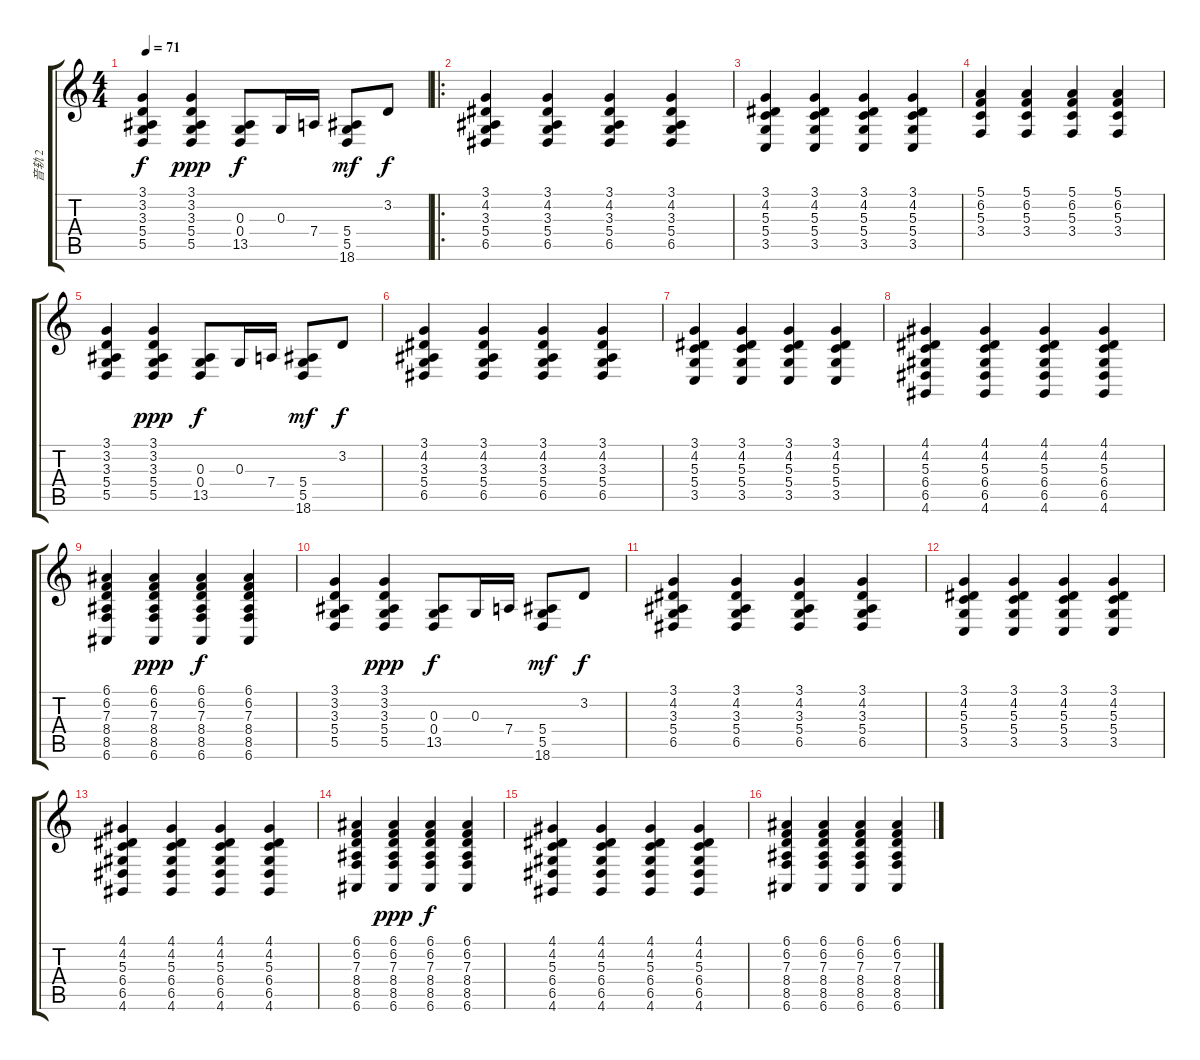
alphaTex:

\track ("音轨 2" "音轨 2") {instrument honkytonkpiano}
\staff {score tabs}
\tuning (E4 B3 G3 D3 A2 E2) {hide}
\ts (4 4)
\tempo 71
\clef g2
\ks c
(3.1 3.2 3.3 5.4 5.5).4{dy f} (3.1 3.2 3.3 5.4 5.5).4{dy ppp} (0.3 0.4 13.5).8{dy f} 0.3.16 7.4.16 (5.4 5.5 18.6).8{dy mf} 3.2.8{dy f} |
\ro
(3.1 4.2 3.3 5.4 6.5).4 (3.1 4.2 3.3 5.4 6.5).4 (3.1 4.2 3.3 5.4 6.5).4 (3.1 4.2 3.3 5.4 6.5).4 |
(3.1 4.2 5.3 5.4 3.5).4 (3.1 4.2 5.3 5.4 3.5).4 (3.1 4.2 5.3 5.4 3.5).4 (3.1 4.2 5.3 5.4 3.5).4 |
(5.1 6.2 5.3 3.4).4 (5.1 6.2 5.3 3.4).4 (5.1 6.2 5.3 3.4).4 (5.1 6.2 5.3 3.4).4 |
(3.1 3.2 3.3 5.4 5.5).4 (3.1 3.2 3.3 5.4 5.5).4{dy ppp} (0.3 0.4 13.5).8{dy f} 0.3.16 7.4.16 (5.4 5.5 18.6).8{dy mf} 3.2.8{dy f} |
(3.1 4.2 3.3 5.4 6.5).4 (3.1 4.2 3.3 5.4 6.5).4 (3.1 4.2 3.3 5.4 6.5).4 (3.1 4.2 3.3 5.4 6.5).4 |
(3.1 4.2 5.3 5.4 3.5).4 (3.1 4.2 5.3 5.4 3.5).4 (3.1 4.2 5.3 5.4 3.5).4 (3.1 4.2 5.3 5.4 3.5).4 |
(4.1 4.2 5.3 6.4 6.5 4.6).4 (4.1 4.2 5.3 6.4 6.5 4.6).4 (4.1 4.2 5.3 6.4 6.5 4.6).4 (4.1 4.2 5.3 6.4 6.5 4.6).4 |
(6.1 6.2 7.3 8.4 8.5 6.6).4 (6.1 6.2 7.3 8.4 8.5 6.6).4{dy ppp} (6.1 6.2 7.3 8.4 8.5 6.6).4{dy f} (6.1 6.2 7.3 8.4 8.5 6.6).4 |
(3.1 3.2 3.3 5.4 5.5).4 (3.1 3.2 3.3 5.4 5.5).4{dy ppp} (0.3 0.4 13.5).8{dy f} 0.3.16 7.4.16 (5.4 5.5 18.6).8{dy mf} 3.2.8{dy f} |
(3.1 4.2 3.3 5.4 6.5).4 (3.1 4.2 3.3 5.4 6.5).4 (3.1 4.2 3.3 5.4 6.5).4 (3.1 4.2 3.3 5.4 6.5).4 |
(3.1 4.2 5.3 5.4 3.5).4 (3.1 4.2 5.3 5.4 3.5).4 (3.1 4.2 5.3 5.4 3.5).4 (3.1 4.2 5.3 5.4 3.5).4 |
(4.1 4.2 5.3 6.4 6.5 4.6).4 (4.1 4.2 5.3 6.4 6.5 4.6).4 (4.1 4.2 5.3 6.4 6.5 4.6).4 (4.1 4.2 5.3 6.4 6.5 4.6).4 |
(6.1 6.2 7.3 8.4 8.5 6.6).4 (6.1 6.2 7.3 8.4 8.5 6.6).4{dy ppp} (6.1 6.2 7.3 8.4 8.5 6.6).4{dy f} (6.1 6.2 7.3 8.4 8.5 6.6).4 |
(4.1 4.2 5.3 6.4 6.5 4.6).4 (4.1 4.2 5.3 6.4 6.5 4.6).4 (4.1 4.2 5.3 6.4 6.5 4.6).4 (4.1 4.2 5.3 6.4 6.5 4.6).4 |
(6.1 6.2 7.3 8.4 8.5 6.6).4 (6.1 6.2 7.3 8.4 8.5 6.6).4 (6.1 6.2 7.3 8.4 8.5 6.6).4 (6.1 6.2 7.3 8.4 8.5 6.6).4
